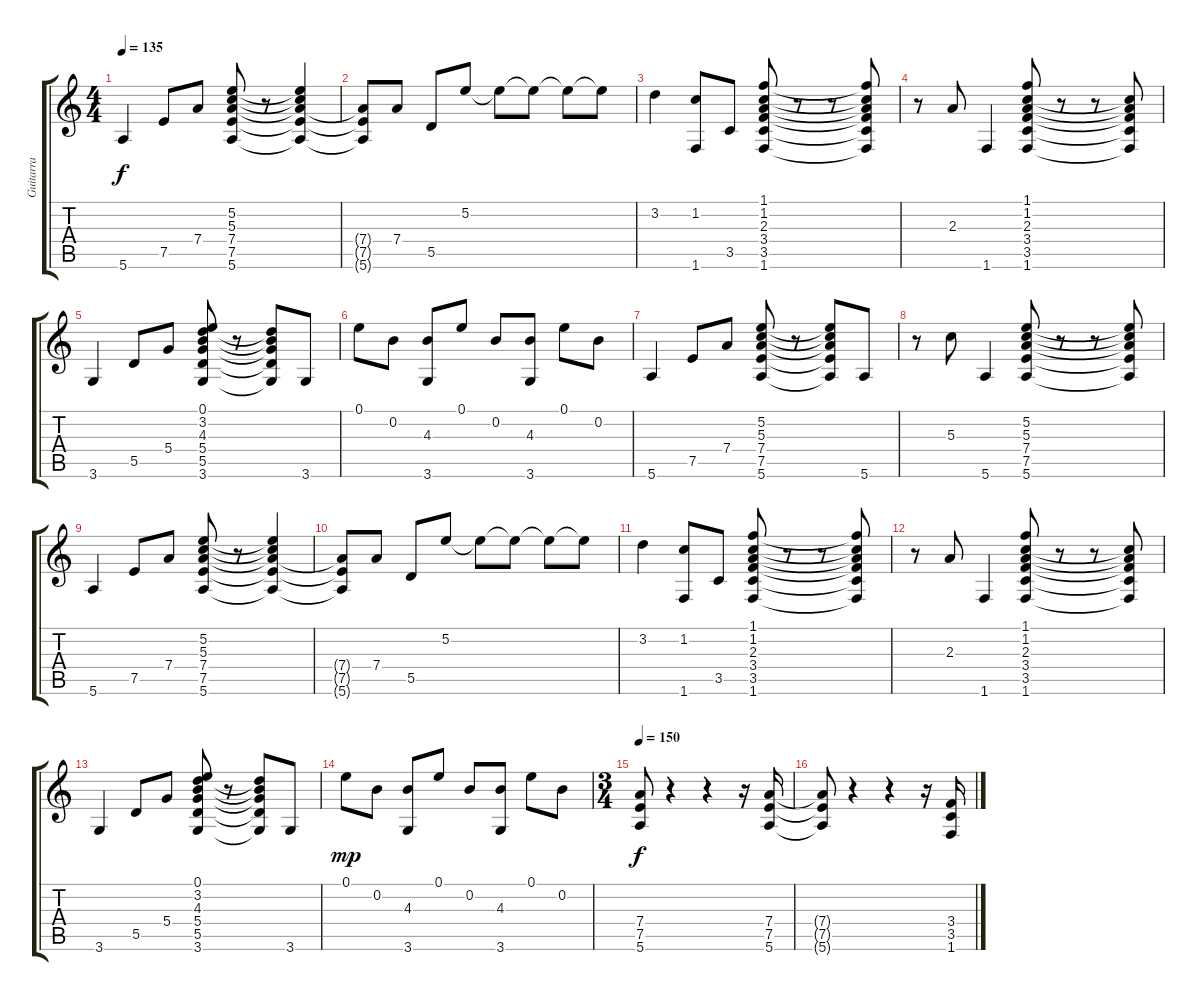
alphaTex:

\track ("Guitarra" "Guitarra") {instrument overdrivenguitar}
\staff {score tabs}
\tuning (E4 B3 G3 D3 A2 E2) {hide}
\ts (4 4)
\tempo 135
\clef g2
\ks c
5.6.4{dy f} 7.5.8 7.4.8 (5.2 5.3 7.4 7.5 5.6).8 r.8 (5.2{t} 5.3{t} 7.4{t} 7.5{t} 5.6{t}).4 |
(7.4{t} 7.5{t} 5.6{t}).8 7.4.8 5.5.8 5.2.8 5.2{t}.8 5.2{t}.8 5.2{t}.8 5.2{t}.8 |
3.2.4 (1.2 1.6).8 3.5.8 (1.1 1.2 2.3 3.4 3.5 1.6).8 r.8 r.8 (1.1{t} 1.2{t} 2.3{t} 3.4{t} 3.5{t} 1.6{t}).8 |
r.8 2.3.8 1.6.4 (1.1 1.2 2.3 3.4 3.5 1.6).8 r.8 r.8 (1.2{t} 2.3{t} 3.4{t} 3.5{t} 1.6{t}).8 |
3.6.4 5.5.8 5.4.8 (0.1 3.2 4.3 5.4 5.5 3.6).8 r.8 (3.2{t} 4.3{t} 5.4{t} 5.5{t} 3.6{t}).8 3.6.8 |
0.1.8 0.2.8 (4.3 3.6).8 0.1.8 0.2.8 (4.3 3.6).8 0.1.8 0.2.8 |
5.6.4{volume 7 instrument electricguitarjazz} 7.5.8 7.4.8 (5.2 5.3 7.4 7.5 5.6).8 r.8 (5.2{t} 5.3{t} 7.4{t} 7.5{t} 5.6{t}).8 5.6.8 |
r.8 5.3.8 5.6.4 (5.2 5.3 7.4 7.5 5.6).8 r.8 r.8 (5.2{t} 5.3{t} 7.4{t} 7.5{t} 5.6{t}).8 |
5.6.4 7.5.8 7.4.8 (5.2 5.3 7.4 7.5 5.6).8 r.8 (5.2{t} 5.3{t} 7.4{t} 7.5{t} 5.6{t}).4 |
(7.4{t} 7.5{t} 5.6{t}).8 7.4.8 5.5.8 5.2.8 5.2{t}.8 5.2{t}.8 5.2{t}.8 5.2{t}.8 |
3.2.4 (1.2 1.6).8 3.5.8 (1.1 1.2 2.3 3.4 3.5 1.6).8 r.8 r.8 (1.1{t} 1.2{t} 2.3{t} 3.4{t} 3.5{t} 1.6{t}).8 |
r.8 2.3.8 1.6.4 (1.1 1.2 2.3 3.4 3.5 1.6).8 r.8 r.8 (1.2{t} 2.3{t} 3.4{t} 3.5{t} 1.6{t}).8 |
3.6.4 5.5.8 5.4.8 (0.1 3.2 4.3 5.4 5.5 3.6).8 r.8 (3.2{t} 4.3{t} 5.4{t} 5.5{t} 3.6{t}).8 3.6.8 |
0.1.8{dy mp} 0.2.8 (4.3 3.6).8 0.1.8 0.2.8 (4.3 3.6).8 0.1.8 0.2.8 |
\ts (3 4)
\tempo 150
(7.4 7.5 5.6).8{dy f volume 15 instrument overdrivenguitar} r.4 r.4 r.16 (7.4 7.5 5.6).16 |
(7.4{t} 7.5{t} 5.6{t}).8 r.4 r.4 r.16 (3.4 3.5 1.6).16
